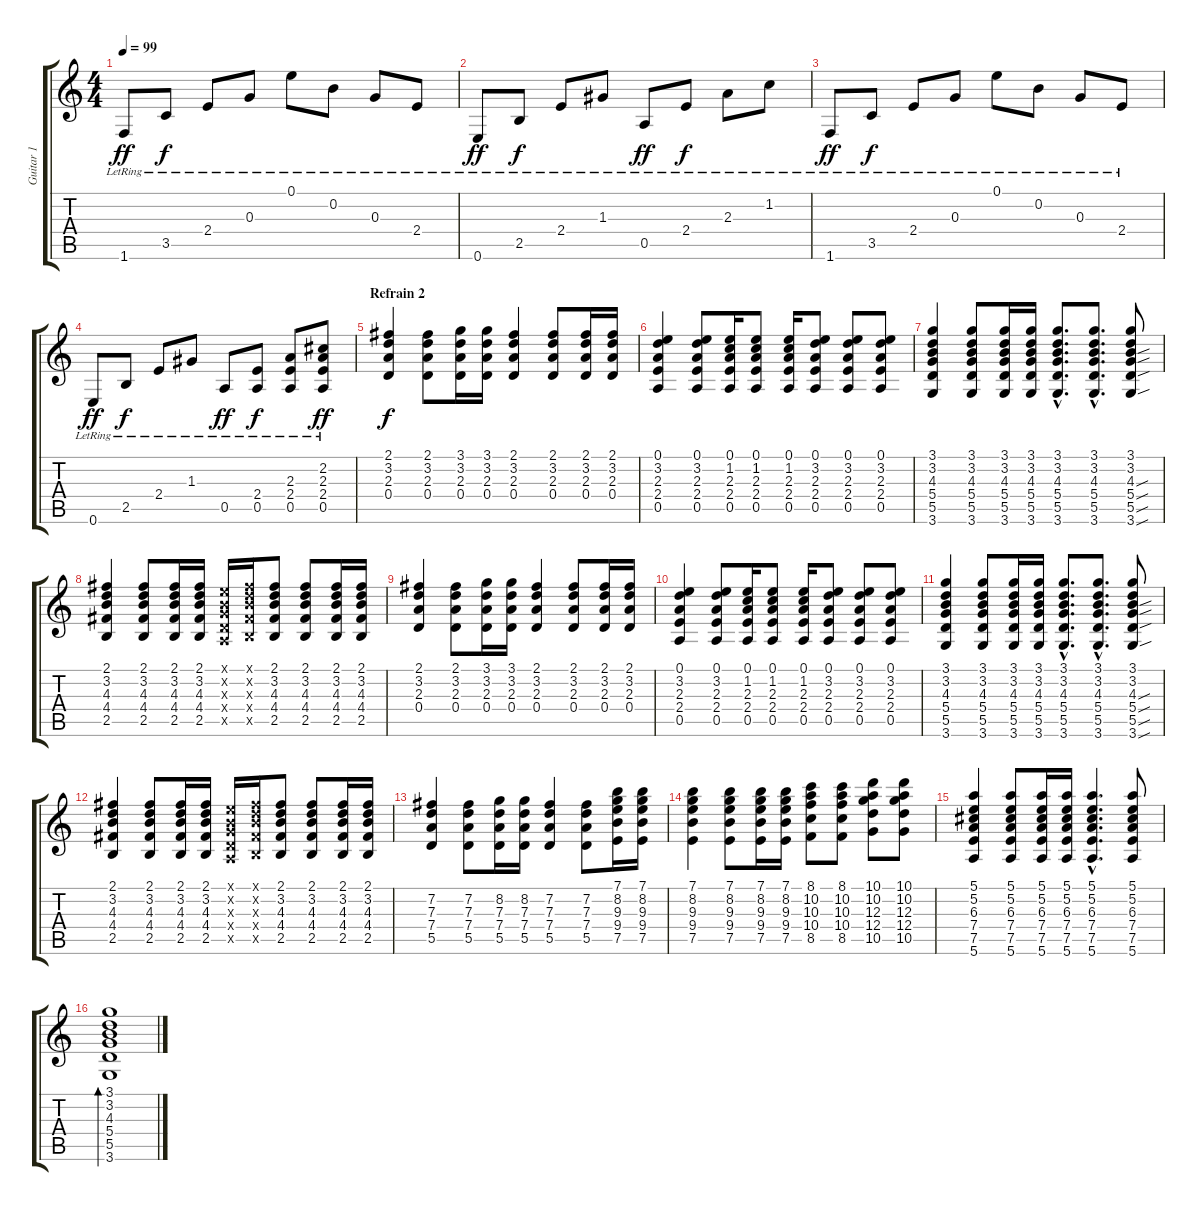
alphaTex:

\track ("Guitar 1" "Guitar 1") {instrument electricguitarjazz}
\staff {score tabs}
\tuning (E4 B3 G3 D3 A2 E2) {hide}
\ts (4 4)
\tempo 99
\clef g2
\ks c
1.6{lr}.8{dy ff} 3.5{lr}.8{dy f} 2.4{lr}.8 0.3{lr}.8 0.1{lr}.8 0.2{lr}.8 0.3{lr}.8 2.4{lr}.8 |
0.6{lr}.8{dy ff} 2.5{lr}.8{dy f} 2.4{lr}.8 1.3{lr}.8 0.5{lr}.8{dy ff} 2.4{lr}.8{dy f} 2.3{lr}.8 1.2{lr}.8 |
1.6{lr}.8{dy ff} 3.5{lr}.8{dy f} 2.4{lr}.8 0.3{lr}.8 0.1{lr}.8 0.2{lr}.8 0.3{lr}.8 2.4{lr}.8 |
0.6{lr}.8{dy ff} 2.5{lr}.8{dy f} 2.4{lr}.8 1.3{lr}.8 0.5{lr}.8{dy ff} (2.4{lr} 0.5{lr}).8{dy f} (2.3{lr} 2.4{lr} 0.5{lr}).8 (2.2{lr} 2.3{lr} 2.4{lr} 0.5{lr}).8{dy ff} |
\section ("" "Refrain 2")
(2.1 3.2 2.3 0.4).4{dy f volume 10} (2.1 3.2 2.3 0.4).8 (3.1 3.2 2.3 0.4).16 (3.1 3.2 2.3 0.4).16 (2.1 3.2 2.3 0.4).4 (2.1 3.2 2.3 0.4).8 (2.1 3.2 2.3 0.4).16 (2.1 3.2 2.3 0.4).16 |
(0.1 3.2 2.3 2.4 0.5).4 (0.1 3.2 2.3 2.4 0.5).8 (0.1 1.2 2.3 2.4 0.5).16 (0.1 1.2 2.3 2.4 0.5).8 (0.1 1.2 2.3 2.4 0.5).16 (0.1 3.2 2.3 2.4 0.5).8 (0.1 3.2 2.3 2.4 0.5).8 (0.1 3.2 2.3 2.4 0.5).8 |
(3.1 3.2 4.3 5.4 5.5 3.6).4 (3.1 3.2 4.3 5.4 5.5 3.6).8 (3.1 3.2 4.3 5.4 5.5 3.6).16 (3.1 3.2 4.3 5.4 5.5 3.6).16 (3.1{hac} 3.2{hac} 4.3{hac} 5.4{hac} 5.5{hac} 3.6{hac}).8{d} (3.1{hac} 3.2{hac} 4.3{hac} 5.4{hac} 5.5{hac} 3.6{hac}).8{d} (3.1 3.2 4.3{sou} 5.4{sou} 5.5{sou} 3.6{sou}).8 |
(2.1 3.2 4.3 4.4 2.5).4 (2.1 3.2 4.3 4.4 2.5).8 (2.1 3.2 4.3 4.4 2.5).16 (2.1 3.2 4.3 4.4 2.5).16 (0.1{x} 0.2{x} 0.3{x} 0.4{x} 0.5{x}).16 (2.1{x} 3.2{x} 4.3{x} 4.4{x} 2.5{x}).16 (2.1 3.2 4.3 4.4 2.5).8 (2.1 3.2 4.3 4.4 2.5).8 (2.1 3.2 4.3 4.4 2.5).16 (2.1 3.2 4.3 4.4 2.5).16 |
(2.1 3.2 2.3 0.4).4 (2.1 3.2 2.3 0.4).8 (3.1 3.2 2.3 0.4).16 (3.1 3.2 2.3 0.4).16 (2.1 3.2 2.3 0.4).4 (2.1 3.2 2.3 0.4).8 (2.1 3.2 2.3 0.4).16 (2.1 3.2 2.3 0.4).16 |
(0.1 3.2 2.3 2.4 0.5).4 (0.1 3.2 2.3 2.4 0.5).8 (0.1 1.2 2.3 2.4 0.5).16 (0.1 1.2 2.3 2.4 0.5).8 (0.1 1.2 2.3 2.4 0.5).16 (0.1 3.2 2.3 2.4 0.5).8 (0.1 3.2 2.3 2.4 0.5).8 (0.1 3.2 2.3 2.4 0.5).8 |
(3.1 3.2 4.3 5.4 5.5 3.6).4 (3.1 3.2 4.3 5.4 5.5 3.6).8 (3.1 3.2 4.3 5.4 5.5 3.6).16 (3.1 3.2 4.3 5.4 5.5 3.6).16 (3.1{hac} 3.2{hac} 4.3{hac} 5.4{hac} 5.5{hac} 3.6{hac}).8{d} (3.1{hac} 3.2{hac} 4.3{hac} 5.4{hac} 5.5{hac} 3.6{hac}).8{d} (3.1 3.2 4.3{sou} 5.4{sou} 5.5{sou} 3.6{sou}).8 |
(2.1 3.2 4.3 4.4 2.5).4 (2.1 3.2 4.3 4.4 2.5).8 (2.1 3.2 4.3 4.4 2.5).16 (2.1 3.2 4.3 4.4 2.5).16 (0.1{x} 0.2{x} 0.3{x} 0.4{x} 0.5{x}).16 (2.1{x} 3.2{x} 4.3{x} 4.4{x} 2.5{x}).16 (2.1 3.2 4.3 4.4 2.5).8 (2.1 3.2 4.3 4.4 2.5).8 (2.1 3.2 4.3 4.4 2.5).16 (2.1 3.2 4.3 4.4 2.5).16 |
(7.2 7.3 7.4 5.5).4 (7.2 7.3 7.4 5.5).8 (8.2 7.3 7.4 5.5).16 (8.2 7.3 7.4 5.5).16 (7.2 7.3 7.4 5.5).4 (7.2 7.3 7.4 5.5).8 (7.1 8.2 9.3 9.4 7.5).16 (7.1 8.2 9.3 9.4 7.5).16 |
(7.1 8.2 9.3 9.4 7.5).4 (7.1 8.2 9.3 9.4 7.5).8 (7.1 8.2 9.3 9.4 7.5).16 (7.1 8.2 9.3 9.4 7.5).16 (8.1 10.2 10.3 10.4 8.5).8 (8.1 10.2 10.3 10.4 8.5).8 (10.1 10.2 12.3 12.4 10.5).8 (10.1 10.2 12.3 12.4 10.5).8 |
(5.1 5.2 6.3 7.4 7.5 5.6).4 (5.1 5.2 6.3 7.4 7.5 5.6).8 (5.1 5.2 6.3 7.4 7.5 5.6).16 (5.1 5.2 6.3 7.4 7.5 5.6).16 (5.1{hac} 5.2{hac} 6.3{hac} 7.4{hac} 7.5{hac} 5.6{hac}).4{d} (5.1 5.2 6.3 7.4 7.5 5.6).8 |
(3.1 3.2 4.3 5.4 5.5 3.6).1{bd 120}
